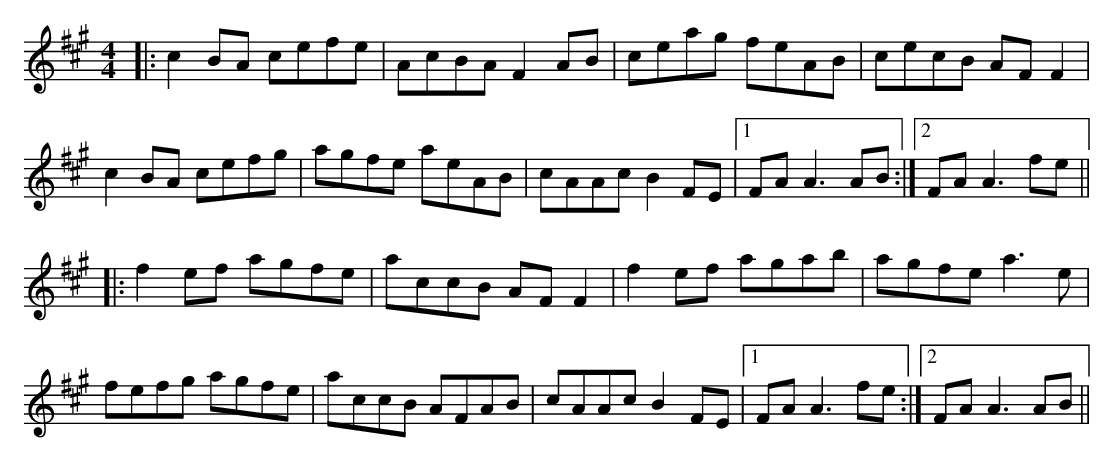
X:1
M:4/4
K:A
|:c2 BA cefe|AcBA F2 AB|ceag feAB|cecB AFF2|
c2 BA cefg|agfe aeAB|cAAc B2 FE|1 FA A3 AB:|2 FA A3 fe||
|:f2 ef agfe|accB AFF2|f2ef agab|agfe a3e|
fefg agfe|accB AFAB|cAAc B2 FE|1 FA A3 fe:|2 FA A3 AB||
